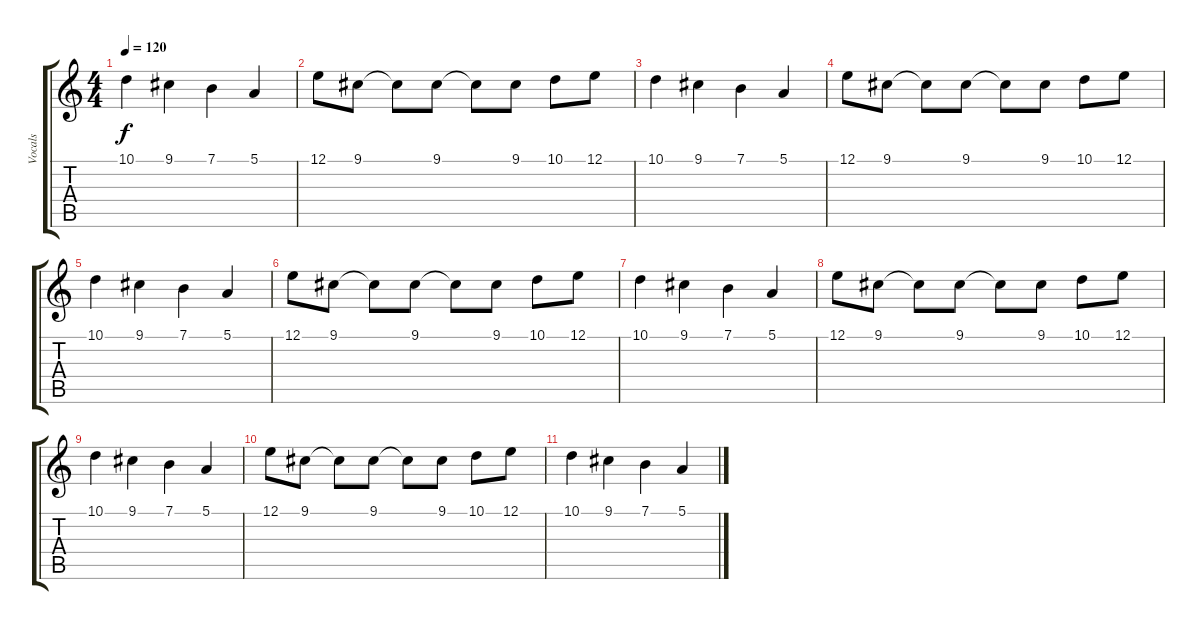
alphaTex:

\track ("Vocals" "Vocals") {instrument clarinet}
\staff {score tabs}
\tuning (E4 B3 G3 D3 A2 E2) {hide}
\ts (4 4)
\tempo 120
\clef g2
\ks c
10.1.4{dy f} 9.1.4 7.1.4 5.1.4 |
12.1.8 9.1.8 9.1{t}.8 9.1.8 9.1{t}.8 9.1.8 10.1.8 12.1.8 |
10.1.4 9.1.4 7.1.4 5.1.4 |
12.1.8 9.1.8 9.1{t}.8 9.1.8 9.1{t}.8 9.1.8 10.1.8 12.1.8 |
10.1.4 9.1.4 7.1.4 5.1.4 |
12.1.8 9.1.8 9.1{t}.8 9.1.8 9.1{t}.8 9.1.8 10.1.8 12.1.8 |
10.1.4 9.1.4 7.1.4 5.1.4 |
12.1.8{volume 11} 9.1.8 9.1{t}.8 9.1.8 9.1{t}.8 9.1.8 10.1.8 12.1.8 |
10.1.4{volume 6} 9.1.4 7.1.4 5.1.4 |
12.1.8{volume 2} 9.1.8 9.1{t}.8 9.1.8 9.1{t}.8 9.1.8 10.1.8 12.1.8 |
10.1.4 9.1.4 7.1.4 5.1.4
